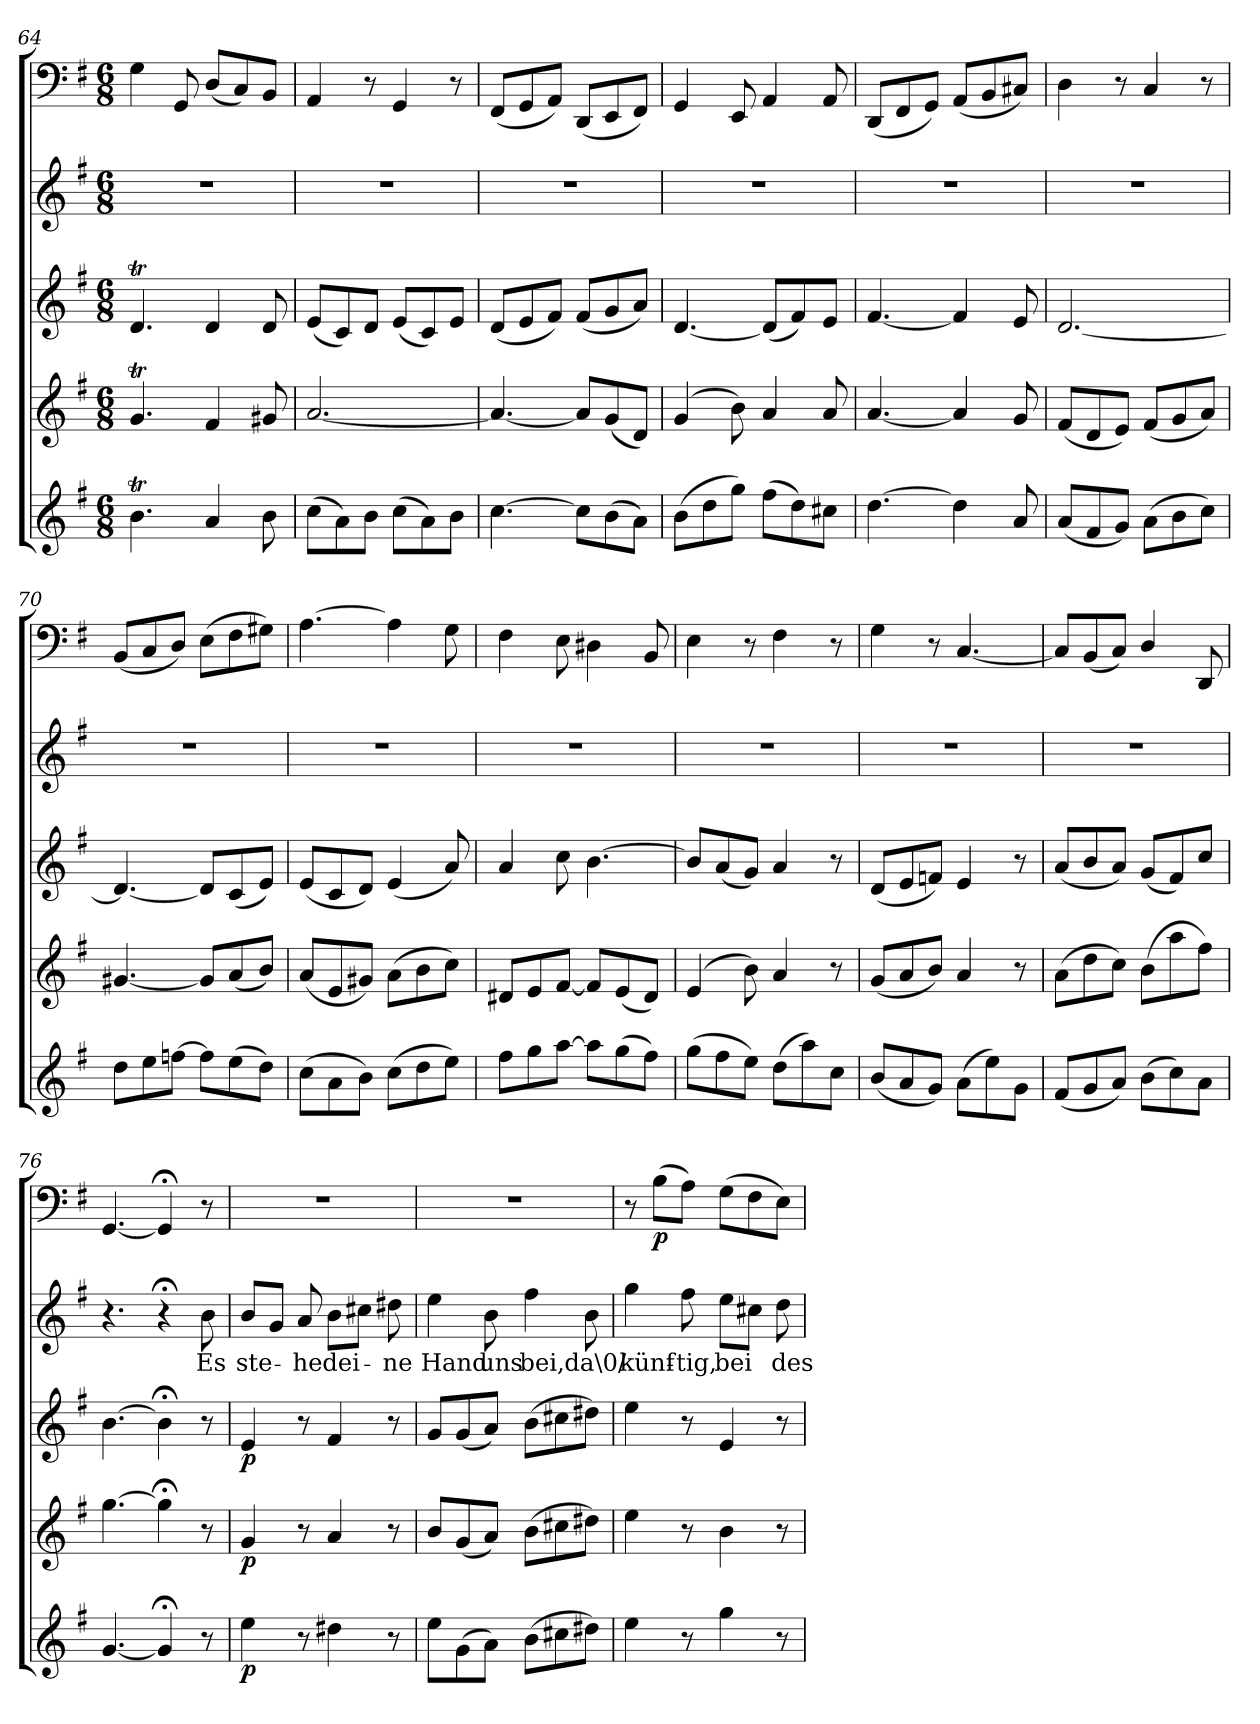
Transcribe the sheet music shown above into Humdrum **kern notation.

**kern	**dynam	**kern	**dynam	**kern	**dynam	**kern	**text	**kern	**dynam
*part5	*part5	*part4	*part4	*part3	*part3	*part2	*part2	*part1	*part1
*staff5	*staff5	*staff4	*staff4	*staff3	*staff3	*staff2	*staff2	*staff1	*staff1
*clefG2	*	*clefG2	*	*clefG2	*	*clefG2	*	*clefF4	*
*k[f#]	*	*k[f#]	*	*k[f#]	*	*k[f#]	*	*k[f#]	*
*G:	*	*G:	*	*G:	*	*G:	*	*G:	*
*M6/8	*	*M6/8	*	*M6/8	*	*M6/8	*	*M6/8	*
=64	=64	=64	=64	=64	=64	=64	=64	=64	=64
4.bt\	.	4.gT/	.	4.dT/	.	2.r	.	4G\	.
.	.	.	.	.	.	.	.	8GG/	.
4a/	.	4f#/	.	4d/	.	.	.	(8D/L	.
.	.	.	.	.	.	.	.	8C/)	.
8b\	.	8g#X/	.	8d/	.	.	.	8BB/J	.
=65	=65	=65	=65	=65	=65	=65	=65	=65	=65
(8cc\L	.	[2.a/	.	(8e/L	.	2.r	.	4AA/	.
8a\)	.	.	.	8c/)	.	.	.	.	.
8b\J	.	.	.	8d/J	.	.	.	8r	.
(8cc\L	.	.	.	(8e/L	.	.	.	4GG/	.
8a\)	.	.	.	8c/)	.	.	.	.	.
8b\J	.	.	.	8e/J	.	.	.	8r	.
=66	=66	=66	=66	=66	=66	=66	=66	=66	=66
[4.cc\	.	4.a/_	.	(8d/L	.	2.r	.	(8FF#/L	.
.	.	.	.	8e/	.	.	.	8GG/	.
.	.	.	.	8f#/J)	.	.	.	8AA/J)	.
8cc\L]	.	8a/L]	.	(8f#/L	.	.	.	(8DD/L	.
(8b\	.	(8g/	.	8g/	.	.	.	8EE/	.
8a\J)	.	8d/J)	.	8a/J)	.	.	.	8FF#/J)	.
=67	=67	=67	=67	=67	=67	=67	=67	=67	=67
(8b\L	.	(4g/	.	[4.d/	.	2.r	.	4GG/	.
8dd\	.	.	.	.	.	.	.	.	.
8gg\J)	.	8b\)	.	.	.	.	.	8EE/	.
(8ff#\L	.	4a/	.	(8d/L]	.	.	.	4AA/	.
8dd\)	.	.	.	8f#/)	.	.	.	.	.
8cc#X\J	.	8a/	.	8e/J	.	.	.	8AA/	.
=68	=68	=68	=68	=68	=68	=68	=68	=68	=68
[4.dd\	.	[4.a/	.	[4.f#/	.	2.r	.	(8DD/L	.
.	.	.	.	.	.	.	.	8FF#/	.
.	.	.	.	.	.	.	.	8GG/J)	.
4dd\]	.	4a/]	.	4f#/]	.	.	.	(8AA/L	.
.	.	.	.	.	.	.	.	8BB/	.
8a/	.	8g/	.	8e/	.	.	.	8C#X/J)	.
=69	=69	=69	=69	=69	=69	=69	=69	=69	=69
(8a/L	.	(8f#/L	.	[2.d/	.	2.r	.	4D\	.
8f#/	.	8d/	.	.	.	.	.	.	.
8g/J)	.	8e/J)	.	.	.	.	.	8r	.
(8a\L	.	(8f#/L	.	.	.	.	.	4C/	.
8b\	.	8g/	.	.	.	.	.	.	.
8cc\J)	.	8a/J)	.	.	.	.	.	8r	.
=70	=70	=70	=70	=70	=70	=70	=70	=70	=70
8dd\L	.	[4.g#X/	.	4.d/_	.	2.r	.	(8BB/L	.
8ee\	.	.	.	.	.	.	.	8C/	.
[8ffn\J	.	.	.	.	.	.	.	8D/J)	.
8ff\L]	.	8g#/L]	.	8d/L]	.	.	.	(8E\L	.
(8ee\	.	(8a/	.	(8c/	.	.	.	8F#\	.
8dd\J)	.	8b/J)	.	8e/J)	.	.	.	8G#X\J)	.
=71	=71	=71	=71	=71	=71	=71	=71	=71	=71
(8cc\L	.	(8a/L	.	(8e/L	.	2.r	.	[4.A\	.
8a\	.	8e/	.	8c/	.	.	.	.	.
8b\J)	.	8g#X/J)	.	8d/J)	.	.	.	.	.
(8cc\L	.	(8a\L	.	(4e/	.	.	.	4A\]	.
8dd\	.	8b\	.	.	.	.	.	.	.
8ee\J)	.	8cc\J)	.	8a/)	.	.	.	8G\	.
=72	=72	=72	=72	=72	=72	=72	=72	=72	=72
8ff#\L	.	8d#X/L	.	4a/	.	2.r	.	4F#\	.
8gg\	.	8e/	.	.	.	.	.	.	.
[8aa\J	.	[8f#/J	.	8cc\	.	.	.	8E\	.
8aa\L]	.	8f#/L]	.	[4.b\	.	.	.	4D#X\	.
(8gg\	.	(8e/	.	.	.	.	.	.	.
8ff#\J)	.	8d#/J)	.	.	.	.	.	8BB/	.
=73	=73	=73	=73	=73	=73	=73	=73	=73	=73
(8gg\L	.	(4e/	.	8b/L]	.	2.r	.	4E\	.
8ff#\	.	.	.	(8a/	.	.	.	.	.
8ee\J)	.	8b\)	.	8g/J)	.	.	.	8r	.
(8dd\L	.	4a/	.	4a/	.	.	.	4F#\	.
8aa\)	.	.	.	.	.	.	.	.	.
8cc\J	.	8r	.	8r	.	.	.	8r	.
=74	=74	=74	=74	=74	=74	=74	=74	=74	=74
(8b/L	.	(8g/L	.	(8d/L	.	2.r	.	4G\	.
8a/	.	8a/	.	8e/	.	.	.	.	.
8g/J)	.	8b/J)	.	8fn/J)	.	.	.	8r	.
(8a\L	.	4a/	.	4e/	.	.	.	[4.C/	.
8ee\)	.	.	.	.	.	.	.	.	.
8g\J	.	8r	.	8r	.	.	.	.	.
=75	=75	=75	=75	=75	=75	=75	=75	=75	=75
(8f#/L	.	(8a\L	.	(8a/L	.	2.r	.	8C/L]	.
8g/	.	8dd\	.	8b/	.	.	.	(8BB/	.
8a/J)	.	8cc\J)	.	8a/J)	.	.	.	8C/J)	.
(8b\L	.	(8b\L	.	(8g/L	.	.	.	4D/	.
8cc\)	.	8aa\	.	8f#/)	.	.	.	.	.
8a\J	.	8ff#\J)	.	8cc/J	.	.	.	8DD/	.
=76	=76	=76	=76	=76	=76	=76	=76	=76	=76
[4.g/	.	[4.gg\	.	[4.b\	.	4.r	.	[4.GG/	.
4g;</]	.	4gg;<\]	.	4b;<\]	.	4r;<	.	4GG;</]	.
8r	.	8r	.	8r	.	8b\	Es	8r	.
=77	=77	=77	=77	=77	=77	=77	=77	=77	=77
4ee\	p	4g/	p	4e/	p	8b/L	ste-	2.r	.
.	.	.	.	.	.	8g/J	.	.	.
8r	.	8r	.	8r	.	8a/	-he	.	.
4dd#X\	.	4a/	.	4f#/	.	8b\L	dei-	.	.
.	.	.	.	.	.	8cc#X\J	.	.	.
8r	.	8r	.	8r	.	8dd#X\	-ne	.	.
=78	=78	=78	=78	=78	=78	=78	=78	=78	=78
8ee\L	.	8b/L	.	8g/L	.	4ee\	Hand	2.r	.
(8g\	.	(8g/	.	(8g/	.	.	.	.	.
8a\J)	.	8a/J)	.	8a/J)	.	8b\	uns	.	.
(8b\L	.	(8b\L	.	(8b\L	.	4ff#\	bei,	.	.
8cc#X\	.	8cc#X\	.	8cc#X\	.	.	.	.	.
8dd#X\J)	.	8dd#X\J)	.	8dd#X\J)	.	8b\	da\0/	.	.
=79	=79	=79	=79	=79	=79	=79	=79	=79	=79
4ee\	.	4ee\	.	4ee\	.	4gg\	künf-	8r	.
.	.	.	.	.	.	.	.	(8B\L	p
8r	.	8r	.	8r	.	8ff#\	-tig,	8A\J)	.
4gg\	.	4b\	.	4e/	.	8ee\L	bei	(8G\L	.
.	.	.	.	.	.	8cc#X\J	.	8F#\	.
8r	.	8r	.	8r	.	8dd\	des	8E\J)	.
=	=	=	=	=	=	=	=	=	=
*-	*-	*-	*-	*-	*-	*-	*-	*-	*-
